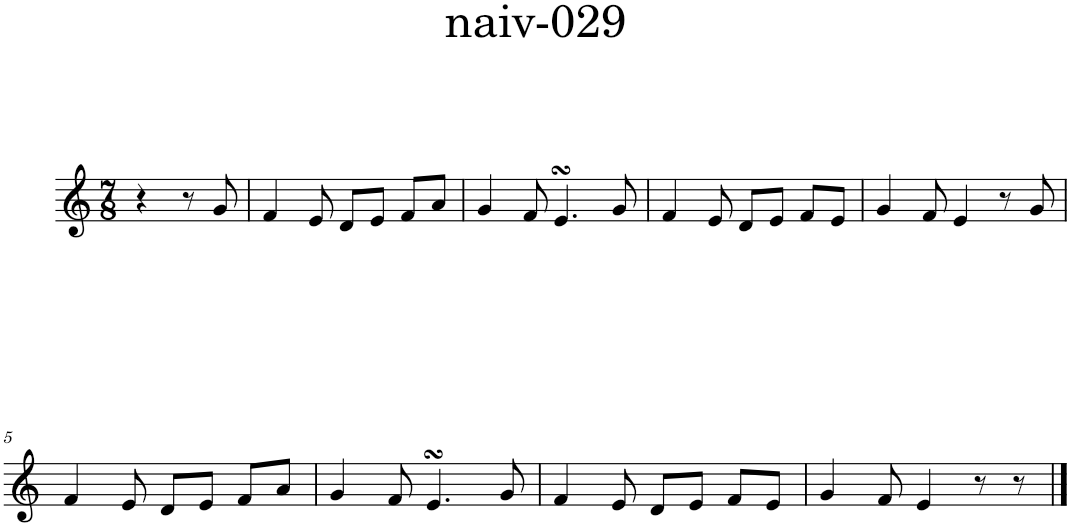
**kern
*part1
*staff1
*I"Piano
*I'Pno.
*clefG2
*k[]
*M7/8
=
4r
8r
8g/
=1
4f/
8e/
8d/L
8e/J
8f/L
8a/J
=2
4g/
8f/
4.esSsS/
8g/
=3
4f/
8e/
8d/L
8e/J
8f/L
8e/J
=4
4g/
8f/
4e/
8r
8g/
!!LO:LB:g=z
=5
4f/
8e/
8d/L
8e/J
8f/L
8a/J
=6
4g/
8f/
4.esSsS/
8g/
=7
4f/
8e/
8d/L
8e/J
8f/L
8e/J
=8
4g/
8f/
4e/
8r
8r
==
*-
